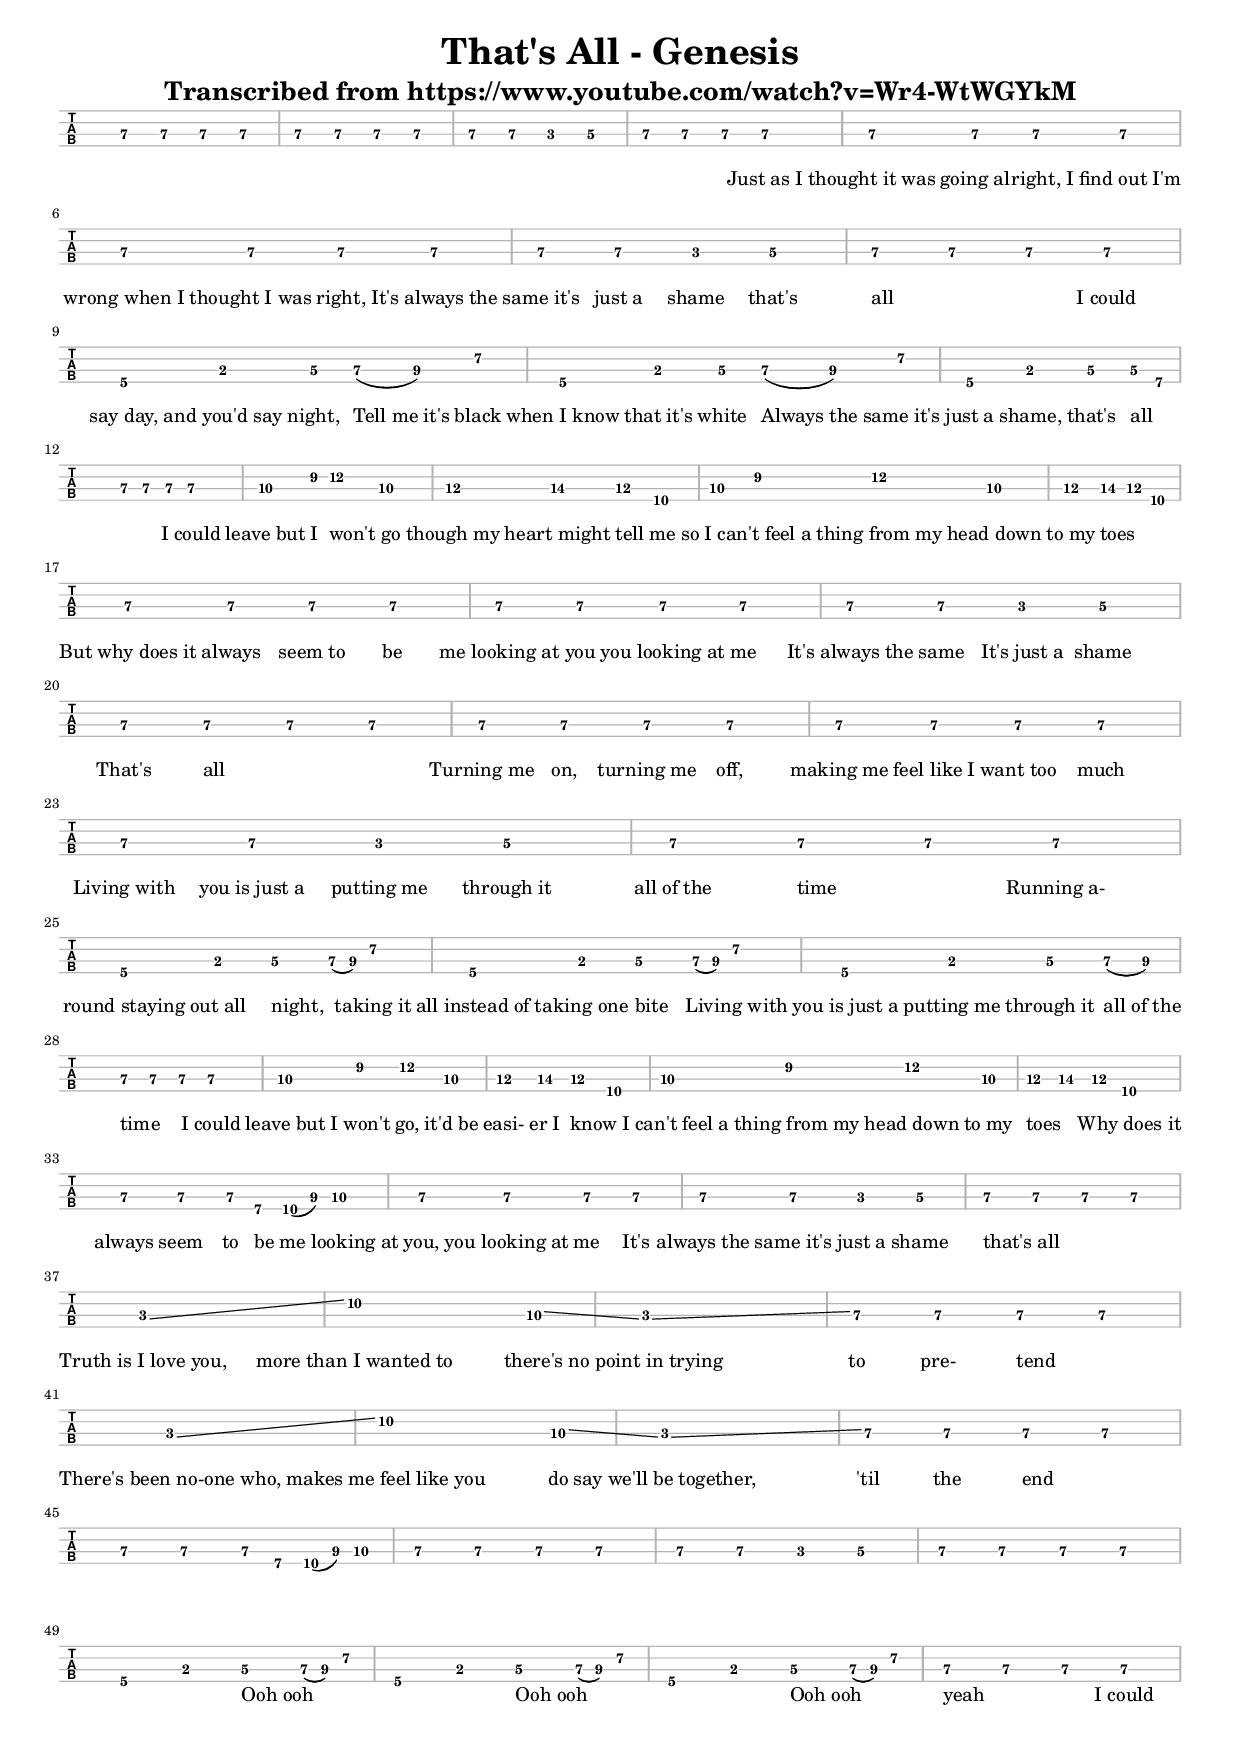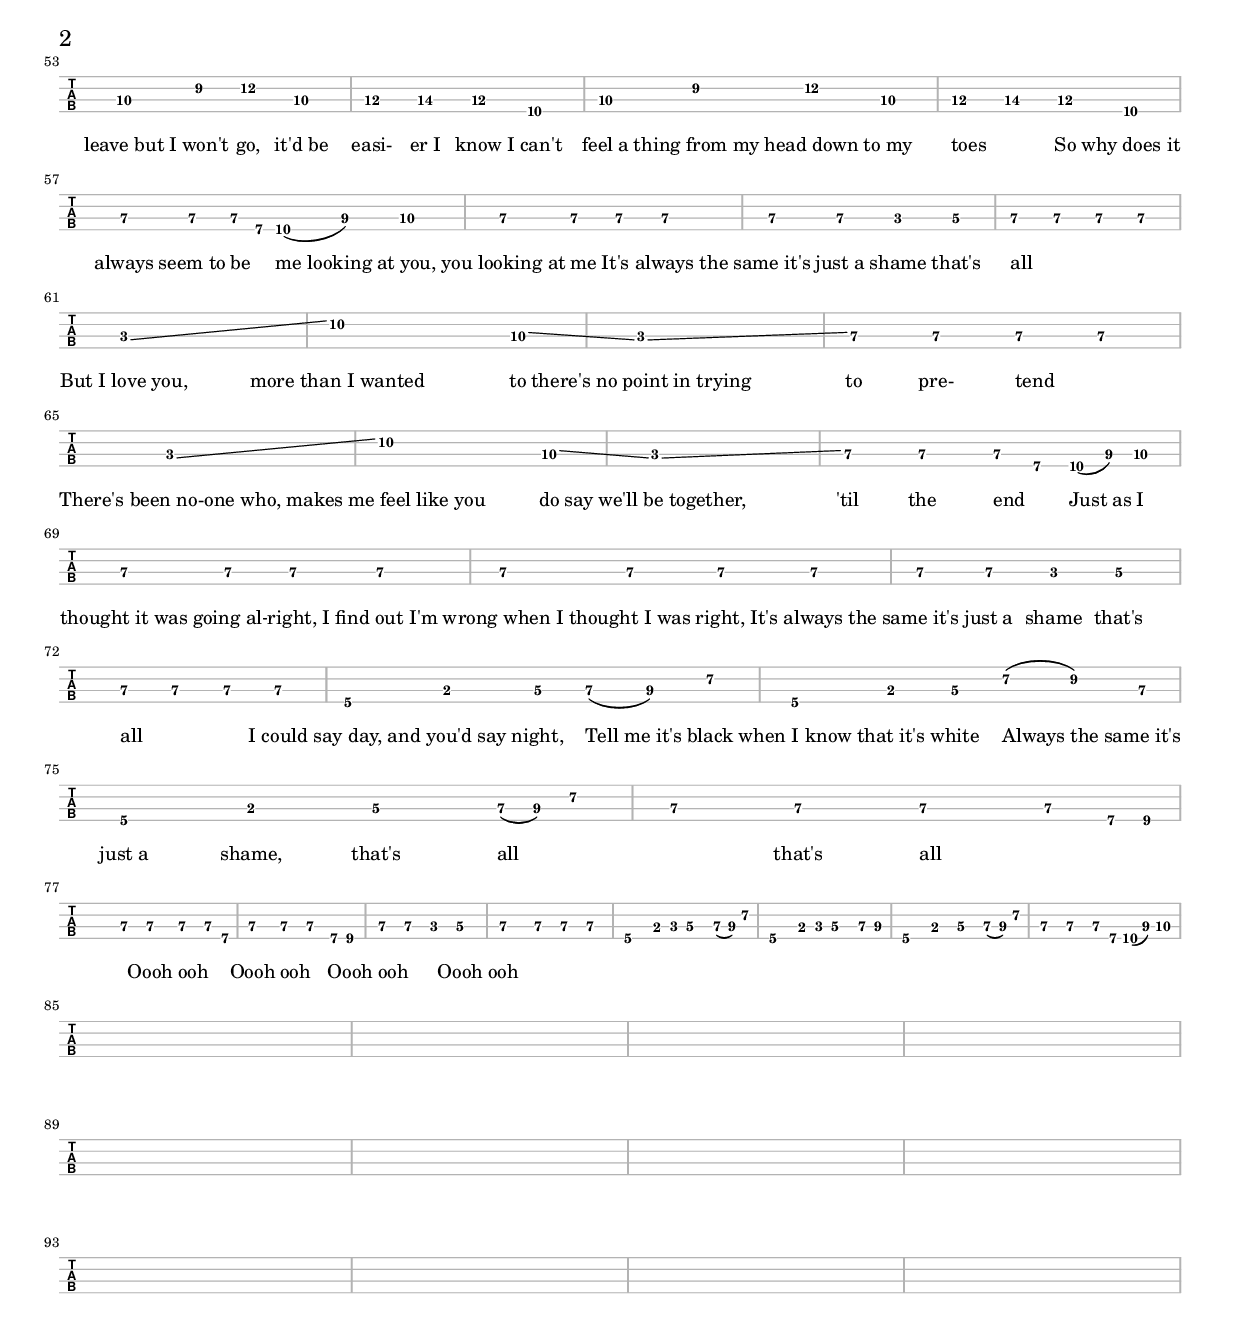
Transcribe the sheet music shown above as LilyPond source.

\version "2.16.0"  % necessary for upgrading to future LilyPond versions.


\header{
  
title = "That's All - Genesis"
  
subtitle = "Transcribed from https://www.youtube.com/watch?v=Wr4-WtWGYkM"
}

%emptymusic = {
 % \repeat unfold 10 % Change this for more lines.
 % { s1\break }
%}

\score {
	
<<
		
\new TabStaff 
\new TabVoice = "voice" 
%\with {stringTunings = #bass-tuning} 
{
		  
\set Staff.midiInstrument = #"electric bass (finger)"
			
\clef moderntab
	\override Staff.BarLine.color = #(x11-color 'grey70)
	\override Staff.StaffSymbol.color = #(x11-color 'grey70)
\set TabStaff.stringTunings = #bass-tuning
\relative c, {
e\3 e\3 e\3 e\3 
			  
e\3 e\3 e\3 e\3 
			  
e\3 e\3 c\3 d\3 
			  
e\3 e\3 e\3 e\3 %\break
			  
e\3 e\3 e\3 e\3 
			  
e\3 e\3 e\3 e\3 
			  
e\3 e\3 c\3 d\3 
			  
e\3 e\3 e\3 e\3\break
			  
a,\4 b\3 d\3 e16\3 (fis16\3) a8\2 
			  
a,4\4 b\3 d\3 e16\3 (fis16\3) a8\2 
			  
a,4\4 b\3 d\3 d8\3 b\4
			  
e4\3 e\3 e\3 e\3 %\break

g\3  b\2 d\2 g,\3

a\3 b\3 a\3 d,\4

g\3 b\2 d\2 g,\3

a\3 b\3 a\3 d,\4 \break

e\3 e\3 e\3 e\3 
			  
e\3 e\3 e\3 e\3 
			  
e\3 e\3 c\3 d\3 
			  
e\3 e\3 e\3 e\3 %\break

e\3 e\3 e\3 e\3 
			  
e\3 e\3 e\3 e\3 
			  
e\3 e\3 c\3 d\3 
			  
e\3 e\3 e\3 e\3 \break

a,\4 b\3 d\3 e16\3 (fis16\3) a8\2 
			  
a,4\4 b\3 d\3 e16\3 (fis16\3) a8\2 
			  
a,4\4 b\3 d\3 e8\3 (fis\3)
			  
e4\3 e\3 e\3 e\3 %\break

g\3  b\2 d\2 g,\3

a\3 b\3 a\3 d,\4

g\3 b\2 d\2 g,\3

a\3 b\3 a\3 d,\4 \break

e\3 e\3 e8\3 b8\4 d16\4 (fis16\3) g8\3

e4\3 e\3 e\3 e\3 
			  
e\3 e\3 c\3 d\3 
			  
e\3 e\3 e\3 e\3 \break

c1\3 \glissando  
c'2..\2  g8\3 \glissando
c,1\3 \glissando
e4\3 e\3 e\3 e\3 %\break

c1\3 \glissando  
c'2..\2  g8\3 \glissando
c,1\3 \glissando
e4\3 e\3 e\3 e\3 \break

e\3 e\3 e8\3 b8\4 d16\4 (fis16\3) g8\3

e4\3 e\3 e\3 e\3 
			  
e\3 e\3 c\3 d\3 
			  
e\3 e\3 e\3 e\3 \break

a,\4 b\3 d\3 e16\3 (fis16\3) a8\2 

a,4\4 b\3 d\3 e16\3 (fis16\3) a8\2 

a,4\4 b\3 d\3 e16\3 (fis16\3) a8\2 

e4\3 e\3 e\3 e\3  %\break

g\3  b\2 d\2 g,\3

a\3 b\3 a\3 d,\4

g\3 b\2 d\2 g,\3

a\3 b\3 a\3 d,\4 \break

e\3 e\3 e8\3 b8\4 d16\4 (fis16\3) g8\3

e4\3 e\3 e\3 e\3 
			  
e\3 e\3 c\3 d\3 
			  
e\3 e\3 e\3 e\3 \break


c1\3 \glissando  
c'2..\2  g8\3 \glissando
c,1\3 \glissando
e4\3 e\3 e\3 e\3 %\break

c1\3 \glissando  
c'2..\2  g8\3 \glissando
c,1\3 \glissando
e4\3 e\3 e8\3 b8\4 d16\4 (fis16\3) g8\3 \break

e4\3 e\3 e\3 e\3 
			  
e\3 e\3 e\3 e\3 
			  
e\3 e\3 c\3 d\3 
			  
e\3 e\3 e\3 e\3 %\break

a,\4 b\3 d\3 e16\3 (fis16\3) a8\2 

a,4\4 b\3 d\3 a'16\2 (b16\2) e,8\3 

a,4\4 b\3 d\3 e16\3 (fis16\3) a8\2 

e4\3 e\3 e\3 e8\3 b16\4 cis16\4 \break

e4\3 e\3 e\3 e8\3 b8\4

e4\3 e\3 e\3 b8\4 cis8\4

e4\3 e\3 c\3 d\3

e\3 e\3 e\3 e\3 %\break

a,\4 b8\3 c8\3 d4\3 e16\3 (fis16\3) a8\2

a,4\4 b8\3 c8\3 d4\3 e8\3 fis8\3

a,4\4 b\3 d4\3 e16\3 (fis16\3) a8\2

e4\3 e\3 e8\3 b8\4 d16\4 (fis16\3) g8\3 \break

s4 s s s

s s s s

s s s s

s s s s \break

s s s s

s s s s

s s s s

s s s s \break

s s s s

s s s s

s s s s

s s s s \break

			  
			  
}		  
}


\new Lyrics \lyricsto "voice" \lyricmode { 
		
_ _ _ _ _ _ _ _ _ _ _ _ _ _ _ 
		
Just_as_I thought_it_was going_al -- right, 
		
I_find_out_I'm wrong_when_I thought_I_was right, 
		
It's_always_the same_it's just_a shame that's 
		
all _ _ 
		
I_could say_day, and_you'd_say night, 
		
Tell_me_it's black when_I_know that_it's white
		
Always_the same_it's just_a shame, 
		
that's all _ _ _ _
		
I_could leave_but I won't_go _
		
though_my heart_might tell_me_so _ _
		
I_can't_feel_a thing_from_my head_down to_my 
		
toes _ _ 
		
But_why_does_it always seem_to be

me_looking_at you
 
you_looking_at me

It's_always_the same

It's_just_a shame That's 

all _ _ 
	
Turning_me on, turning_me off, making_me feel_like_I want_too much
Living_with you_is_just_a putting_me through_it all_of_the time _ Running_a-  
round_staying out_all night, _ 

taking_it all_instead_of taking_one bite _
        
Living_with you_is_just_a putting_me through_it all_of_the time _ _ 

I_could leave_but I_won't go, 
it'd_be easi- er_I know _

I_can't_feel a_thing_from_my head_down to_my toes _ _

Why_does_it always seem to be _ 

me_looking_at you, you_looking_at me
It's always_the same_it's just_a shame that's_all _ _ _ 

Truth_is_I_love_you, 
more_than_I_wanted_to 
there's no_point_in_trying to pre- tend _
There's_been_no-one_who, 
makes_me_feel_like_you do
say_we'll_be_together, 
'til the end _

_ _ _ _ _ _ _
_ _ _ _
_ _ _ _

_ _ _ _ _ Ooh_ooh _

_ _ _ Ooh_ooh  _

_ _ _ Ooh_ooh  _

_ yeah _ _ 

I_could leave_but I_won't go, 
it'd_be easi- er_I know

I_can't feel_a thing_from_my head_down to_my toes _ So 

why_does_it always seem_to be _
me_looking at_you, you_looking_at me _
It's_always_the same_it's just_a shame that's all _ _ _

But_I_love_you, 
more_than_I_wanted to 
there's_no_point_in_trying 
to pre- tend _
There's_been_no-one_who, 
makes_me_feel_like_you do
say_we'll_be_together, 
'til the end _

Just_as I thought_it_was going_al -- right, 
		
I_find_out_I'm wrong_when_I thought_I_was right, 
		
It's_always_the same_it's just_a shame that's 
		
all _ _ 
		
I_could say_day, and_you'd_say night, 
		
Tell_me_it's black when_I_know that_it's white
		
Always_the same_it's just_a shame, 
		
that's all _ _ that's all _ _

_ _ Oooh ooh

_ _ Oooh ooh

_ _ Oooh ooh

_ _ Oooh ooh
}		  


		


>>

\layout{
  indent = 0.0\cm
#(layout-set-staff-size 15)
}

\midi{\tempo 4 = 90}

}	
